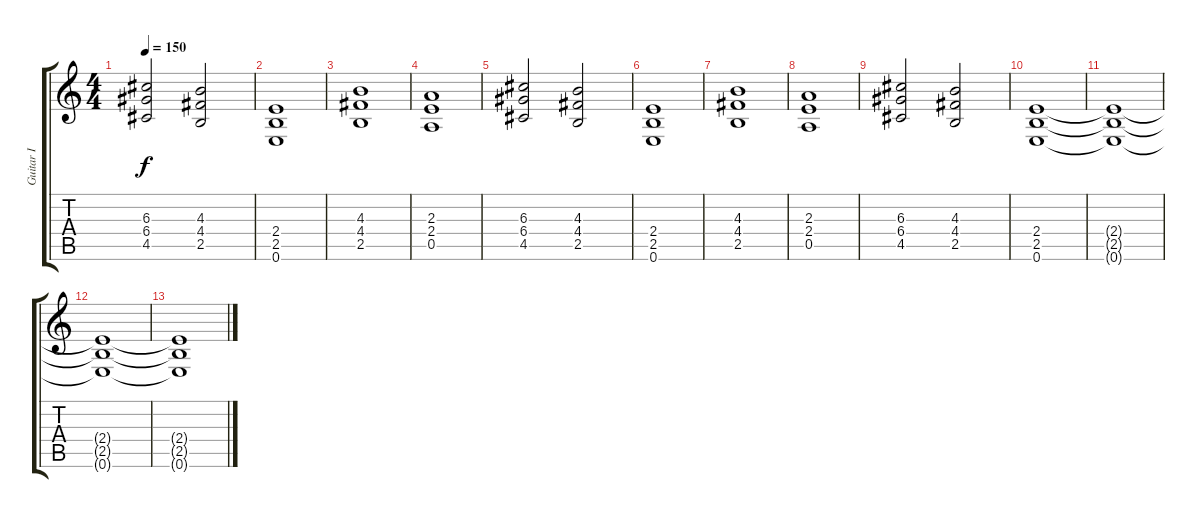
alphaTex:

\track ("Guitar I" "Guitar I") {instrument distortionguitar}
\staff {score tabs}
\tuning (E4 B3 G3 D3 A2 E2) {hide}
\ts (4 4)
\tempo 150
\clef g2
\ks c
(6.3 6.4 4.5).2{dy f} (4.3 4.4 2.5).2 |
(2.4 2.5 0.6).1 |
(4.3 4.4 2.5).1 |
(2.3 2.4 0.5).1 |
(6.3 6.4 4.5).2 (4.3 4.4 2.5).2 |
(2.4 2.5 0.6).1 |
(4.3 4.4 2.5).1 |
(2.3 2.4 0.5).1 |
(6.3 6.4 4.5).2 (4.3 4.4 2.5).2 |
(2.4 2.5 0.6).1 |
(2.4{t} 2.5{t} 0.6{t}).1 |
(2.4{t} 2.5{t} 0.6{t}).1 |
(2.4{t} 2.5{t} 0.6{t}).1
